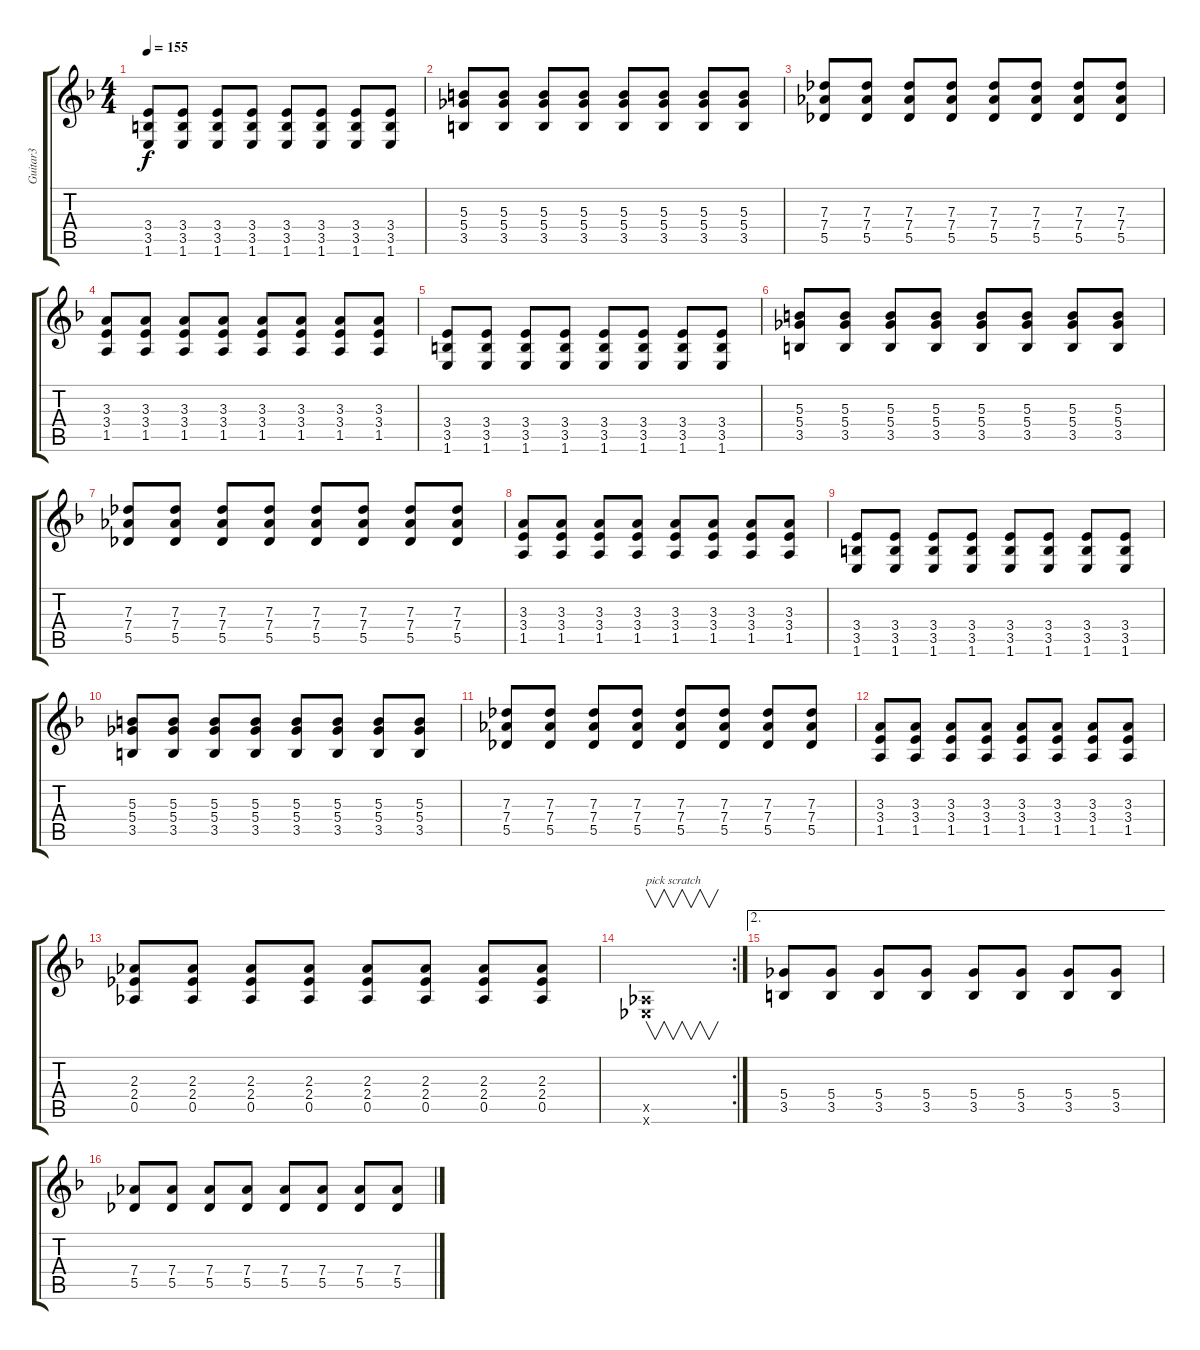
\track ("Guitar3" "Guitar3") {instrument distortionguitar}
\staff {score tabs}
\tuning (Eb4 Bb3 Gb3 Db3 Ab2 Eb2) {hide}
\ts (4 4)
\tempo 155
\clef g2
\ks dminor
(3.4 3.5 1.6).8{dy f} (3.4 3.5 1.6).8 (3.4 3.5 1.6).8 (3.4 3.5 1.6).8 (3.4 3.5 1.6).8 (3.4 3.5 1.6).8 (3.4 3.5 1.6).8 (3.4 3.5 1.6).8 |
(5.3 5.4 3.5).8 (5.3 5.4 3.5).8 (5.3 5.4 3.5).8 (5.3 5.4 3.5).8 (5.3 5.4 3.5).8 (5.3 5.4 3.5).8 (5.3 5.4 3.5).8 (5.3 5.4 3.5).8 |
(7.3 7.4 5.5).8 (7.3 7.4 5.5).8 (7.3 7.4 5.5).8 (7.3 7.4 5.5).8 (7.3 7.4 5.5).8 (7.3 7.4 5.5).8 (7.3 7.4 5.5).8 (7.3 7.4 5.5).8 |
(3.3 3.4 1.5).8 (3.3 3.4 1.5).8 (3.3 3.4 1.5).8 (3.3 3.4 1.5).8 (3.3 3.4 1.5).8 (3.3 3.4 1.5).8 (3.3 3.4 1.5).8 (3.3 3.4 1.5).8 |
(3.4 3.5 1.6).8 (3.4 3.5 1.6).8 (3.4 3.5 1.6).8 (3.4 3.5 1.6).8 (3.4 3.5 1.6).8 (3.4 3.5 1.6).8 (3.4 3.5 1.6).8 (3.4 3.5 1.6).8 |
(5.3 5.4 3.5).8 (5.3 5.4 3.5).8 (5.3 5.4 3.5).8 (5.3 5.4 3.5).8 (5.3 5.4 3.5).8 (5.3 5.4 3.5).8 (5.3 5.4 3.5).8 (5.3 5.4 3.5).8 |
(7.3 7.4 5.5).8 (7.3 7.4 5.5).8 (7.3 7.4 5.5).8 (7.3 7.4 5.5).8 (7.3 7.4 5.5).8 (7.3 7.4 5.5).8 (7.3 7.4 5.5).8 (7.3 7.4 5.5).8 |
(3.3 3.4 1.5).8 (3.3 3.4 1.5).8 (3.3 3.4 1.5).8 (3.3 3.4 1.5).8 (3.3 3.4 1.5).8 (3.3 3.4 1.5).8 (3.3 3.4 1.5).8 (3.3 3.4 1.5).8 |
(3.4 3.5 1.6).8 (3.4 3.5 1.6).8 (3.4 3.5 1.6).8 (3.4 3.5 1.6).8 (3.4 3.5 1.6).8 (3.4 3.5 1.6).8 (3.4 3.5 1.6).8 (3.4 3.5 1.6).8 |
(5.3 5.4 3.5).8 (5.3 5.4 3.5).8 (5.3 5.4 3.5).8 (5.3 5.4 3.5).8 (5.3 5.4 3.5).8 (5.3 5.4 3.5).8 (5.3 5.4 3.5).8 (5.3 5.4 3.5).8 |
(7.3 7.4 5.5).8 (7.3 7.4 5.5).8 (7.3 7.4 5.5).8 (7.3 7.4 5.5).8 (7.3 7.4 5.5).8 (7.3 7.4 5.5).8 (7.3 7.4 5.5).8 (7.3 7.4 5.5).8 |
(3.3 3.4 1.5).8 (3.3 3.4 1.5).8 (3.3 3.4 1.5).8 (3.3 3.4 1.5).8 (3.3 3.4 1.5).8 (3.3 3.4 1.5).8 (3.3 3.4 1.5).8 (3.3 3.4 1.5).8 |
(2.3 2.4 0.5).8 (2.3 2.4 0.5).8 (2.3 2.4 0.5).8 (2.3 2.4 0.5).8 (2.3 2.4 0.5).8 (2.3 2.4 0.5).8 (2.3 2.4 0.5).8 (2.3 2.4 0.5).8 |
\rc 2
(0.5{x} 0.6{x}).1{v txt "pick scratch"} |
\ae 2
(5.4 3.5).8 (5.4 3.5).8 (5.4 3.5).8 (5.4 3.5).8 (5.4 3.5).8 (5.4 3.5).8 (5.4 3.5).8 (5.4 3.5).8 |
(7.4 5.5).8 (7.4 5.5).8 (7.4 5.5).8 (7.4 5.5).8 (7.4 5.5).8 (7.4 5.5).8 (7.4 5.5).8 (7.4 5.5).8
